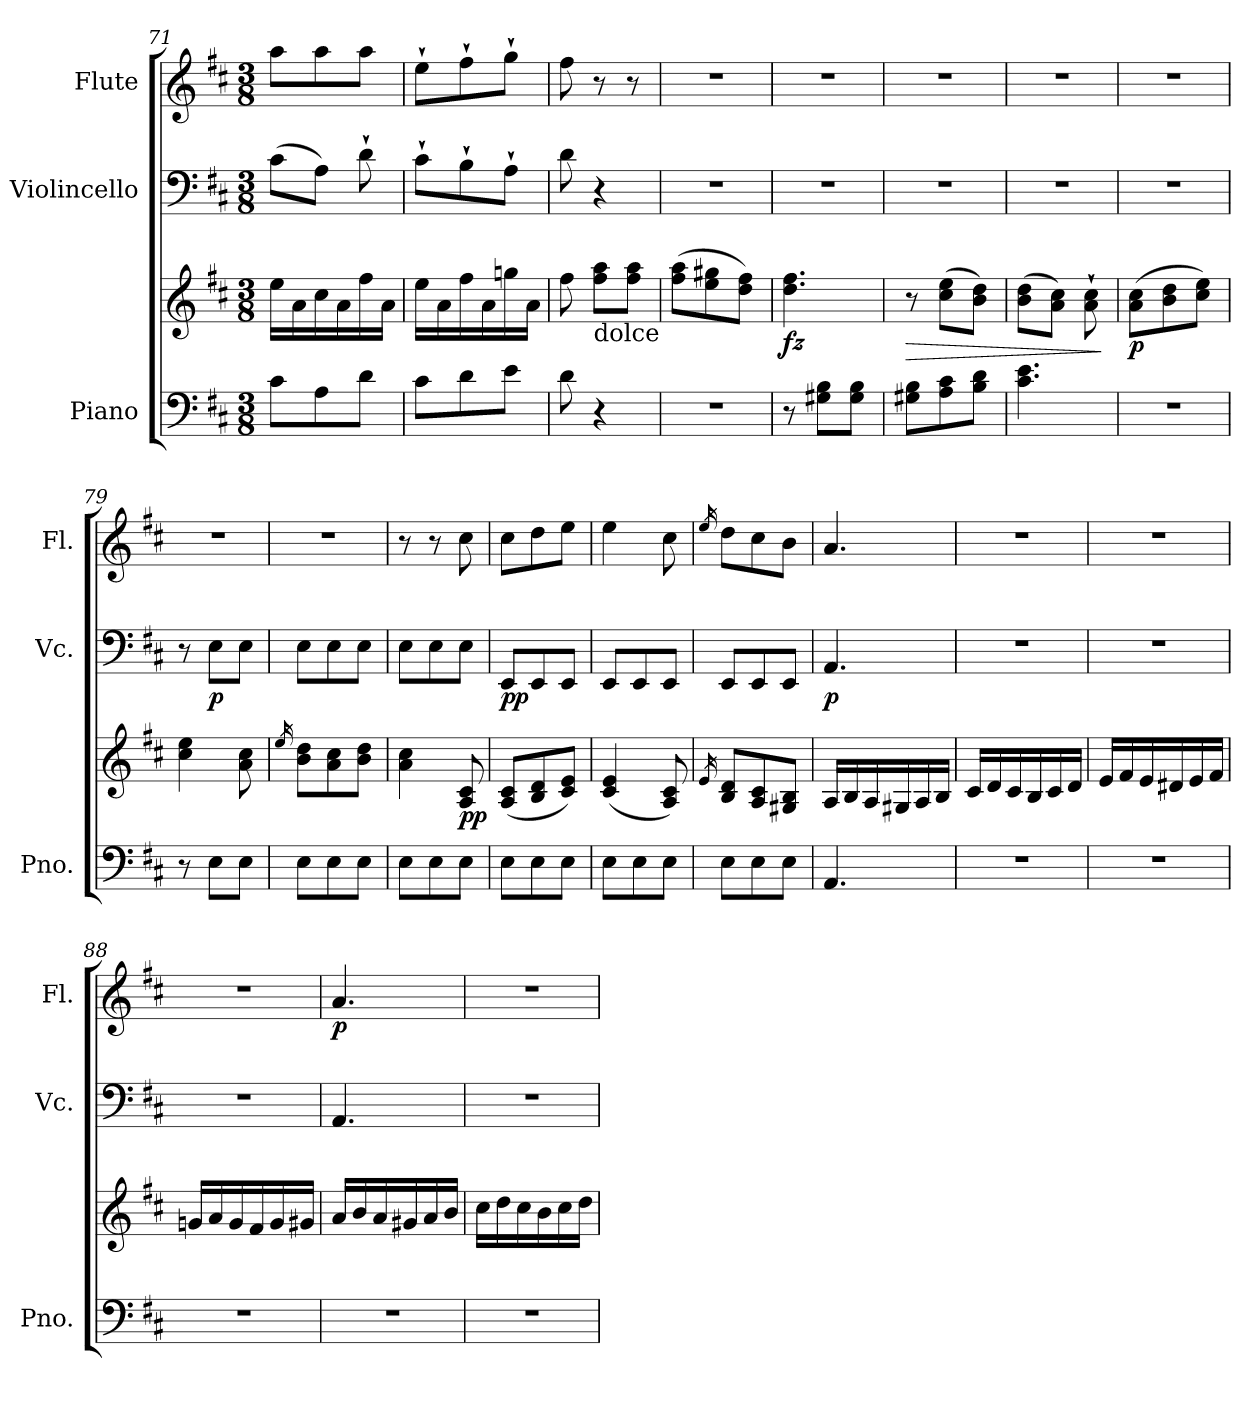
**kern	**kern	**dynam	**kern	**dynam	**kern	**dynam
*part3	*part3	*part3	*part2	*part2	*part1	*part1
*staff4	*staff3	*staff3/4	*staff2	*staff2	*staff1	*staff1
*I"Piano	*	*	*I"Violincello	*	*I"Flute	*
*I'Pno.	*	*	*I'Vc.	*	*I'Fl.	*
*clefF4	*clefG2	*	*clefF4	*	*clefG2	*
*k[f#c#]	*k[f#c#]	*	*k[f#c#]	*	*k[f#c#]	*
*M3/8	*M3/8	*	*M3/8	*	*M3/8	*
=71	=71	=71	=71	=71	=71	=71
8c#\L	16ee\LL	.	(>8c#\L	.	8aa\L	.
.	16a\	.	.	.	.	.
8A\	16cc#\	.	8A\J)	.	8aa\	.
.	16a\	.	.	.	.	.
8d\J	16ff#\	.	8d`\	.	8aa\J	.
.	16a\JJ	.	.	.	.	.
=72	=72	=72	=72	=72	=72	=72
8c#\L	16ee\LL	.	8c#`\L	.	8ee`\L	.
.	16a\	.	.	.	.	.
8d\	16ff#\	.	8B`\	.	8ff#`\	.
.	16a\	.	.	.	.	.
8e\J	16ggn\	.	8A`\J	.	8gg`\J	.
.	16a\JJ	.	.	.	.	.
=73	=73	=73	=73	=73	=73	=73
8d\	8ff#\	.	8d\	.	8ff#\	.
!	!LO:TX:b:t=dolce	!	!	!	!	!
4r	8ff#\ 8aa\L	.	4r	.	8r	.
.	8ff#\ 8aa\J	.	.	.	8r	.
=74	=74	=74	=74	=74	=74	=74
4.r	(>8ff#\ 8aa\L	.	4.r	.	4.r	.
.	8ee\ 8gg#X\	.	.	.	.	.
.	8dd\ 8ff#\J)	.	.	.	.	.
=75	=75	=75	=75	=75	=75	=75
!	!	!LO:DY:b	!	!	!	!
8r	4.dd\ 4.ff#\	fz	4.r	.	4.r	.
8G#X\ 8B\L	.	.	.	.	.	.
8G#\ 8B\J	.	.	.	.	.	.
=76	=76	=76	=76	=76	=76	=76
!	!	!LO:HP:b	!	!	!	!
8G#X\ 8B\L	8r	>	4.r	.	4.r	.
8A\ 8c#\	(>8cc#\ 8ee\L	.	.	.	.	.
8B\ 8d\J	8b\ 8dd\J)	.	.	.	.	.
=77	=77	=77	=77	=77	=77	=77
4.c#\ 4.e\	(>8b\ 8dd\L	.	4.r	.	4.r	.
.	8a\ 8cc#\J)	.	.	.	.	.
.	8a\` 8cc#\`	.	.	.	.	.
.	.	]	.	.	.	.
=78	=78	=78	=78	=78	=78	=78
!	!	!LO:DY:b	!	!	!	!
4.r	(>8a\ 8cc#\L	p	4.r	.	4.r	.
.	8b\ 8dd\	.	.	.	.	.
.	8cc#\ 8ee\J)	.	.	.	.	.
=79	=79	=79	=79	=79	=79	=79
8r	4cc#\ 4ee\	.	8r	.	4.r	.
!	!	!	!	!LO:DY:b	!	!
8E\L	.	.	8E\L	p	.	.
8E\J	8a\ 8cc#\	.	8E\J	.	.	.
=80	=80	=80	=80	=80	=80	=80
.	16qee/	.	.	.	.	.
8E\L	8b\ 8dd\L	.	8E\L	.	4.r	.
8E\	8a\ 8cc#\	.	8E\	.	.	.
8E\J	8b\ 8dd\J	.	8E\J	.	.	.
=81	=81	=81	=81	=81	=81	=81
8E\L	4a\ 4cc#\	.	8E\L	.	8r	.
8E\	.	.	8E\	.	8r	.
!	!	!LO:DY:b	!	!	!	!
8E\J	8A/ 8c#/	pp	8E\J	.	8cc#\	.
=82	=82	=82	=82	=82	=82	=82
!	!	!	!	!LO:DY:b	!	!
8E\L	(<8A/ 8c#/L	.	8EE/L	pp	8cc#\L	.
8E\	8B/ 8d/	.	8EE/	.	8dd\	.
8E\J	8c#/ 8e/J)	.	8EE/J	.	8ee\J	.
=83	=83	=83	=83	=83	=83	=83
8E\L	(<4c#/ 4e/	.	8EE/L	.	4ee\	.
8E\	.	.	8EE/	.	.	.
8E\J	8A/ 8c#/)	.	8EE/J	.	8cc#\	.
=84	=84	=84	=84	=84	=84	=84
.	16qe/	.	.	.	16qee/	.
8E\L	8B/ 8d/L	.	8EE/L	.	8dd\L	.
8E\	8A/ 8c#/	.	8EE/	.	8cc#\	.
8E\J	8G#X/ 8B/J	.	8EE/J	.	8b\J	.
=85	=85	=85	=85	=85	=85	=85
!	!	!	!	!LO:DY:b	!	!
4.AA/	16A/LL	.	4.AA/	p	4.a/	.
.	16B/	.	.	.	.	.
.	16A/	.	.	.	.	.
.	16G#X/	.	.	.	.	.
.	16A/	.	.	.	.	.
.	16B/JJ	.	.	.	.	.
=86	=86	=86	=86	=86	=86	=86
4.r	16c#/LL	.	4.r	.	4.r	.
.	16d/	.	.	.	.	.
.	16c#/	.	.	.	.	.
.	16B/	.	.	.	.	.
.	16c#/	.	.	.	.	.
.	16d/JJ	.	.	.	.	.
=87	=87	=87	=87	=87	=87	=87
4.r	16e/LL	.	4.r	.	4.r	.
.	16f#/	.	.	.	.	.
.	16e/	.	.	.	.	.
.	16d#X/	.	.	.	.	.
.	16e/	.	.	.	.	.
.	16f#/JJ	.	.	.	.	.
=88	=88	=88	=88	=88	=88	=88
4.r	16gn/LL	.	4.r	.	4.r	.
.	16a/	.	.	.	.	.
.	16g/	.	.	.	.	.
.	16f#/	.	.	.	.	.
.	16g/	.	.	.	.	.
.	16g#X/JJ	.	.	.	.	.
=89	=89	=89	=89	=89	=89	=89
!	!	!	!	!	!	!LO:DY:b
4.r	16a/LL	.	4.AA/	.	4.a/	p
.	16b/	.	.	.	.	.
.	16a/	.	.	.	.	.
.	16g#X/	.	.	.	.	.
.	16a/	.	.	.	.	.
.	16b/JJ	.	.	.	.	.
=90	=90	=90	=90	=90	=90	=90
4.r	16cc#\LL	.	4.r	.	4.r	.
.	16dd\	.	.	.	.	.
.	16cc#\	.	.	.	.	.
.	16b\	.	.	.	.	.
.	16cc#\	.	.	.	.	.
.	16dd\JJ	.	.	.	.	.
=	=	=	=	=	=	=
*-	*-	*-	*-	*-	*-	*-
